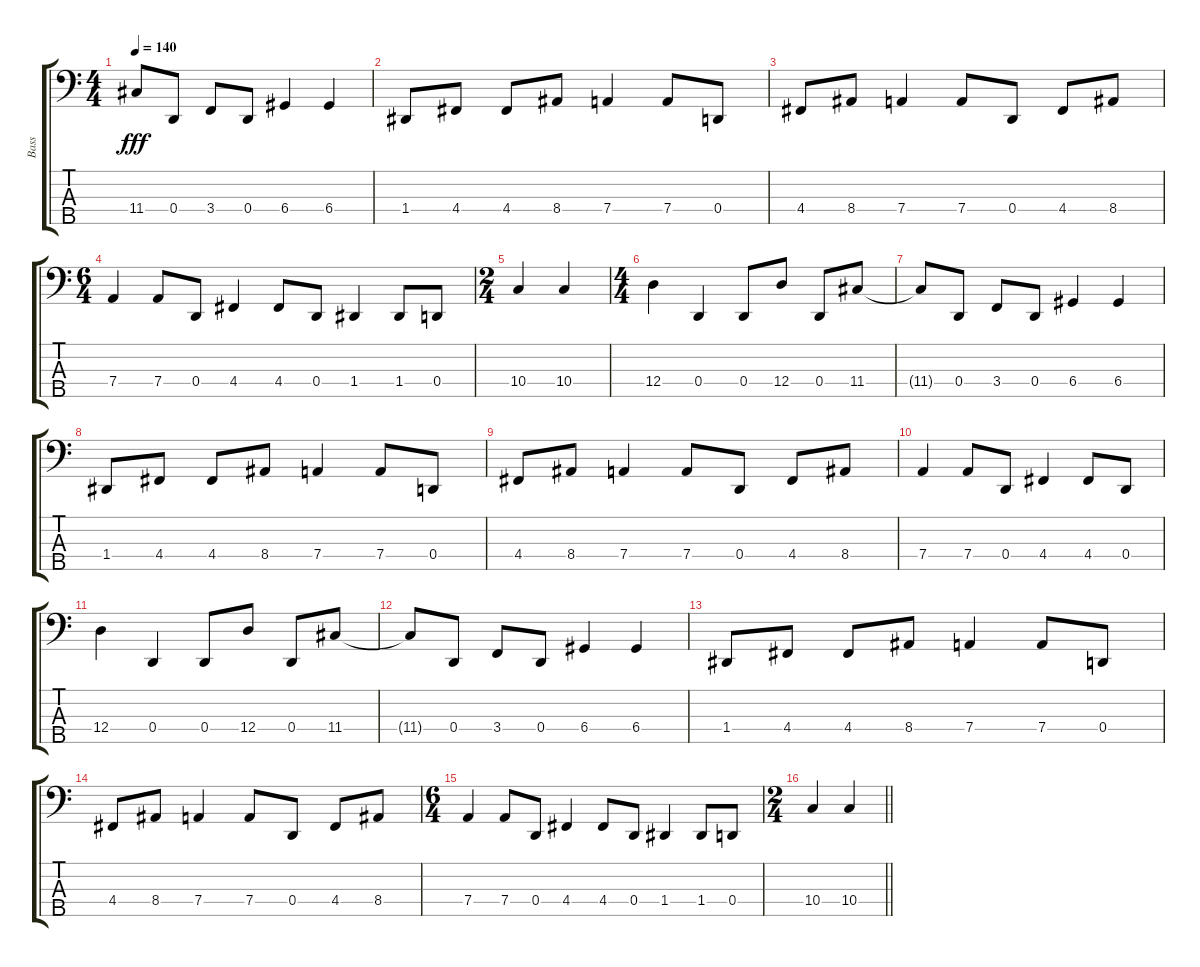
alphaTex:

\track ("Bass" "Bass") {instrument electricbassfinger}
\staff {score tabs}
\tuning (G2 D2 A1 D1 A0) {hide}
\ts (4 4)
\tempo 140
\clef f4
\ks c
11.4{t}.8{dy fff} 0.4.8 3.4.8 0.4.8 6.4.4 6.4.4 |
1.4.8 4.4.8 4.4.8 8.4.8 7.4.4 7.4.8 0.4.8 |
4.4.8 8.4.8 7.4.4 7.4.8 0.4.8 4.4.8 8.4.8 |
\ts (6 4)
7.4.4 7.4.8 0.4.8 4.4.4 4.4.8 0.4.8 1.4.4 1.4.8 0.4.8 |
\ts (2 4)
10.4.4 10.4.4 |
\ts (4 4)
12.4.4 0.4.4 0.4.8 12.4.8 0.4.8 11.4.8 |
11.4{t}.8 0.4.8 3.4.8 0.4.8 6.4.4 6.4.4 |
1.4.8 4.4.8 4.4.8 8.4.8 7.4.4 7.4.8 0.4.8 |
4.4.8 8.4.8 7.4.4 7.4.8 0.4.8 4.4.8 8.4.8 |
7.4.4 7.4.8 0.4.8 4.4.4 4.4.8 0.4.8 |
12.4.4 0.4.4 0.4.8 12.4.8 0.4.8 11.4.8 |
11.4{t}.8 0.4.8 3.4.8 0.4.8 6.4.4 6.4.4 |
1.4.8 4.4.8 4.4.8 8.4.8 7.4.4 7.4.8 0.4.8 |
4.4.8 8.4.8 7.4.4 7.4.8 0.4.8 4.4.8 8.4.8 |
\ts (6 4)
7.4.4 7.4.8 0.4.8 4.4.4 4.4.8 0.4.8 1.4.4 1.4.8 0.4.8 |
\ts (2 4)
\barLineRight lightlight
10.4.4 10.4.4
